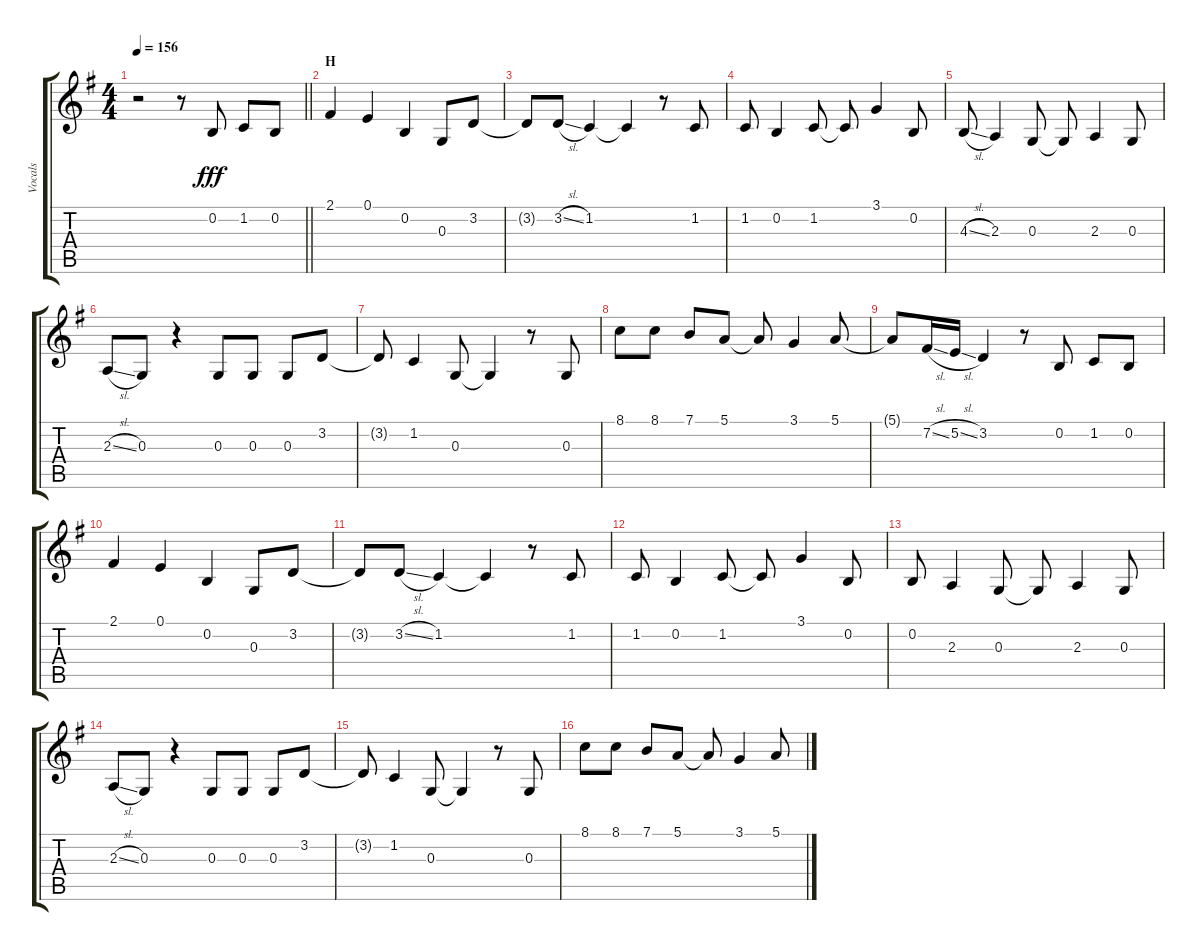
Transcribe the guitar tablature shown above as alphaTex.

\track ("Vocals" "Vocals") {instrument voiceoohs}
\staff {score tabs}
\tuning (E4 B3 G3 D3 A2 E2) {hide}
\ts (4 4)
\tempo 156
\clef g2
\barLineRight lightlight
\ks g
r.2{dy fff} r.8 0.2.8 1.2.8 0.2.8 |
\section ("" "H")
2.1.4 0.1.4 0.2.4 0.3.8 3.2.8 |
3.2{t}.8 3.2{sl}.8 1.2.4 1.2{t}.4 r.8 1.2.8 |
1.2.8 0.2.4 1.2.8 1.2{t}.8 3.1.4 0.2.8 |
4.3{sl}.8 2.3.4 0.3.8 0.3{t}.8 2.3.4 0.3.8 |
2.3{sl}.8 0.3.8 r.4 0.3.8 0.3.8 0.3.8 3.2.8 |
3.2{t}.8 1.2.4 0.3.8 0.3{t}.4 r.8 0.3.8 |
8.1.8 8.1.8 7.1.8 5.1.8 5.1{t}.8 3.1.4 5.1.8 |
5.1{t}.8 7.2{sl}.16 5.2{sl}.16 3.2.4 r.8 0.2.8 1.2.8 0.2.8 |
2.1.4 0.1.4 0.2.4 0.3.8 3.2.8 |
3.2{t}.8 3.2{sl}.8 1.2.4 1.2{t}.4 r.8 1.2.8 |
1.2.8 0.2.4 1.2.8 1.2{t}.8 3.1.4 0.2.8 |
0.2.8 2.3.4 0.3.8 0.3{t}.8 2.3.4 0.3.8 |
2.3{sl}.8 0.3.8 r.4 0.3.8 0.3.8 0.3.8 3.2.8 |
3.2{t}.8 1.2.4 0.3.8 0.3{t}.4 r.8 0.3.8 |
8.1.8 8.1.8 7.1.8 5.1.8 5.1{t}.8 3.1.4 5.1.8
